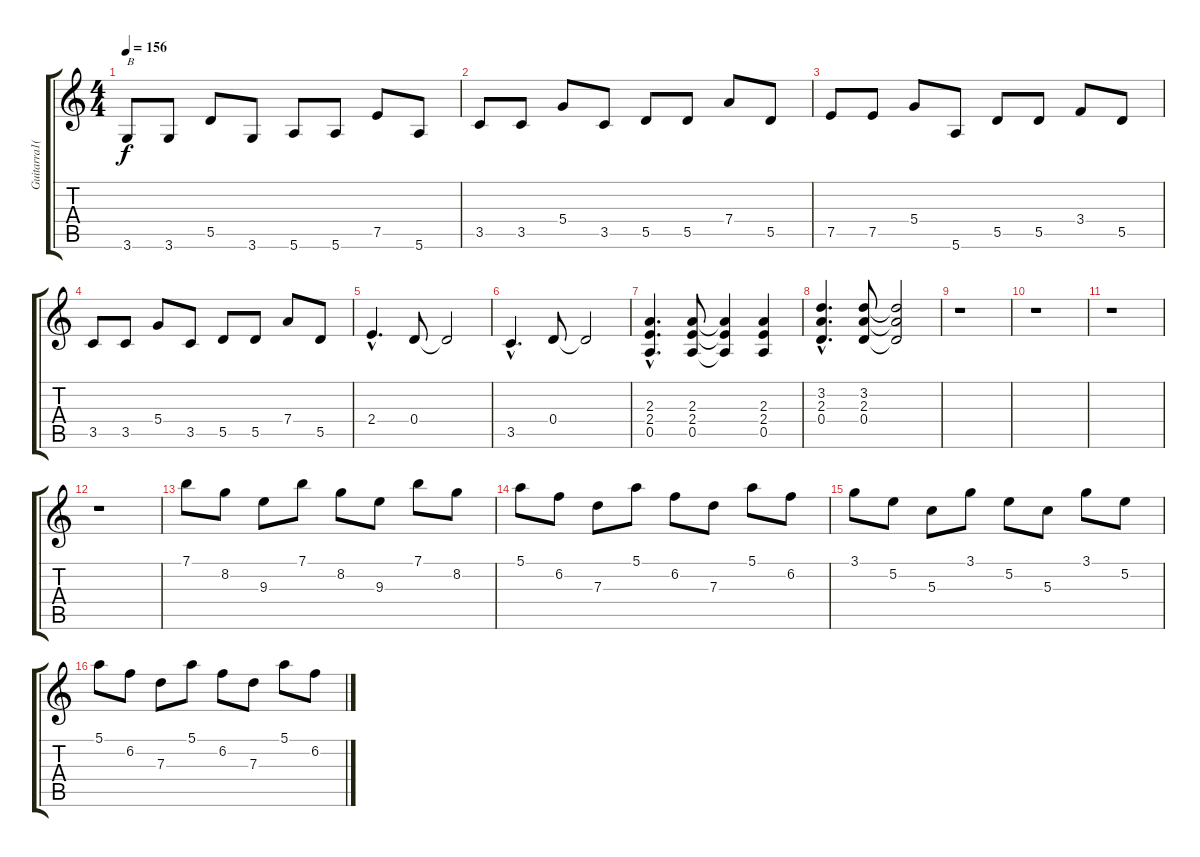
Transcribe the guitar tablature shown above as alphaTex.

\track ("Guitarra1(Robe)" "Guitarra1(") {instrument electricguitarclean}
\staff {score tabs}
\tuning (E4 B3 G3 D3 A2 E2) {hide}
\ts (4 4)
\tempo 156
\clef g2
\ks c
3.6.8{txt "B" dy f} 3.6.8 5.5.8 3.6.8 5.6.8 5.6.8 7.5.8 5.6.8 |
3.5.8 3.5.8 5.4.8 3.5.8 5.5.8 5.5.8 7.4.8 5.5.8 |
7.5.8 7.5.8 5.4.8 5.6.8 5.5.8 5.5.8 3.4.8 5.5.8 |
3.5.8 3.5.8 5.4.8 3.5.8 5.5.8 5.5.8 7.4.8 5.5.8 |
2.4{hac}.4{d} 0.4.8 0.4{t}.2 |
3.5{hac}.4{d} 0.4.8 0.4{t}.2 |
(2.3{hac} 2.4{hac} 0.5{hac}).4{d} (2.3 2.4 0.5).8 (2.3{t} 2.4{t} 0.5{t}).4 (2.3 2.4 0.5).4 |
(3.2{hac} 2.3{hac} 0.4{hac}).4{d} (3.2 2.3 0.4).8 (3.2{t} 2.3{t} 0.4{t}).2 |
r.1 |
r.1 |
r.1 |
r.1 |
7.1.8 8.2.8 9.3.8 7.1.8 8.2.8 9.3.8 7.1.8 8.2.8 |
5.1.8 6.2.8 7.3.8 5.1.8 6.2.8 7.3.8 5.1.8 6.2.8 |
3.1.8 5.2.8 5.3.8 3.1.8 5.2.8 5.3.8 3.1.8 5.2.8 |
5.1.8 6.2.8 7.3.8 5.1.8 6.2.8 7.3.8 5.1.8 6.2.8
